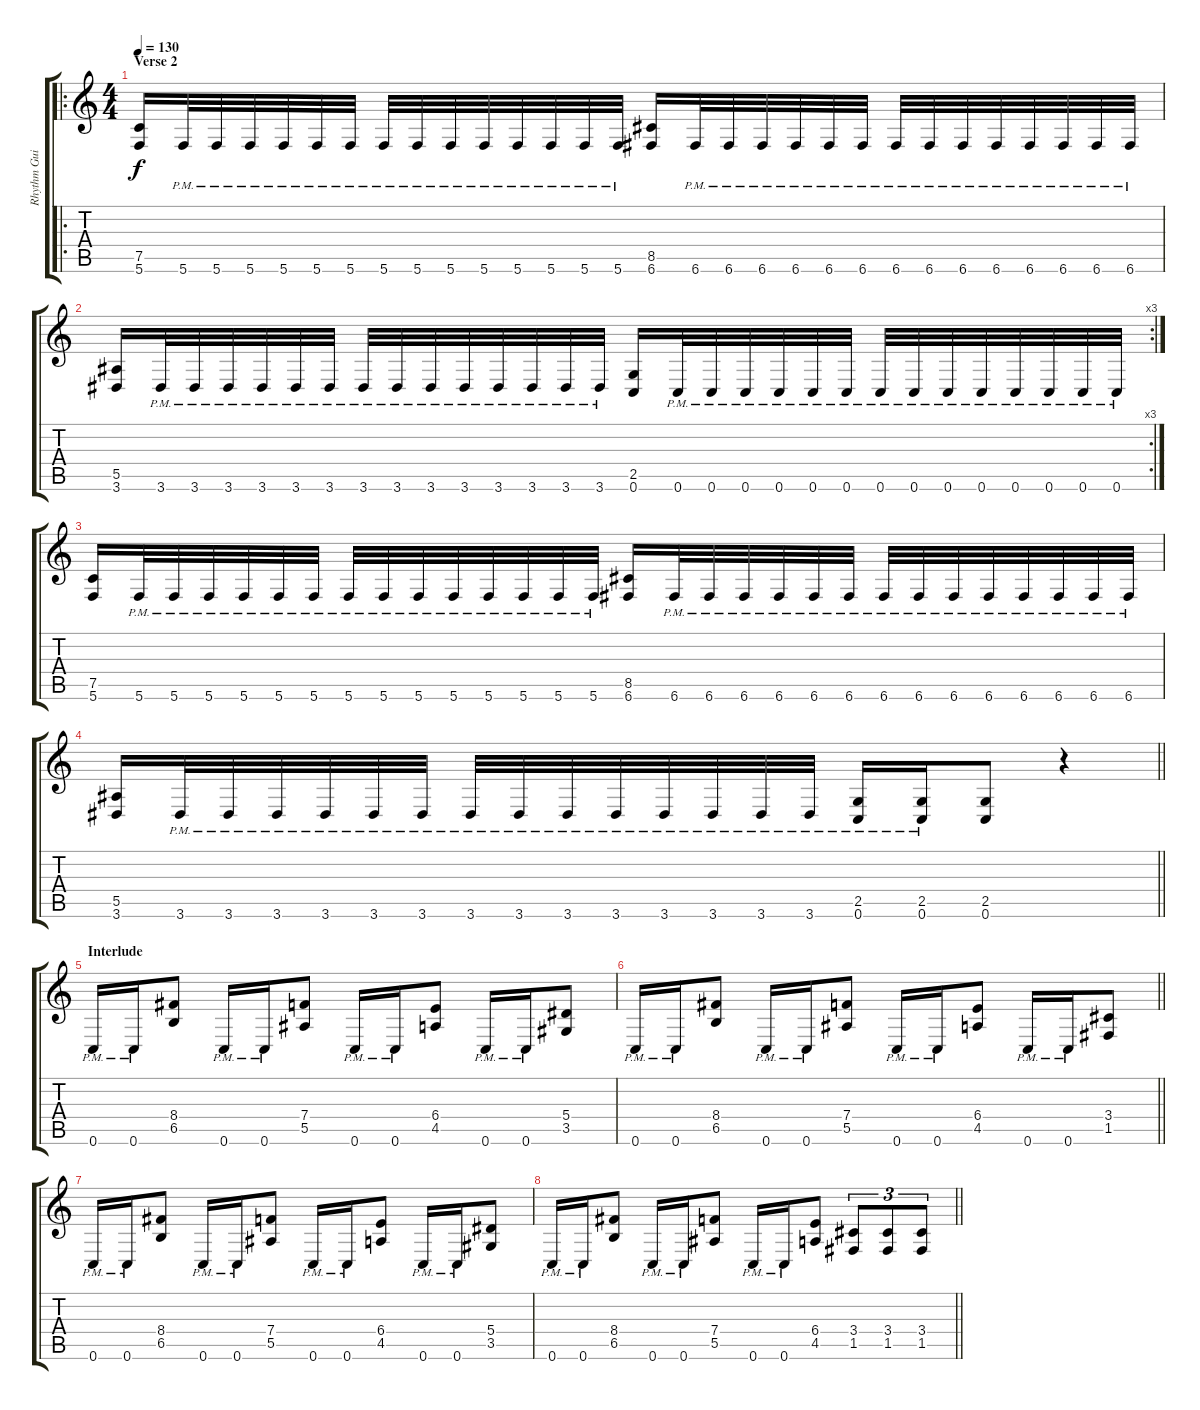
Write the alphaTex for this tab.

\track ("Rhythm Guitar" "Rhythm Gui") {instrument distortionguitar}
\staff {score tabs}
\tuning (C4 G3 Eb3 Bb2 F2 C2) {hide}
\ro
\ts (4 4)
\section ("" "Verse 2")
\tempo 130
\clef g2
\ks c
(7.5 5.6).16{dy f} 5.6{pm}.32 5.6{pm}.32 5.6{pm}.32 5.6{pm}.32 5.6{pm}.32 5.6{pm}.32 5.6{pm}.32 5.6{pm}.32 5.6{pm}.32 5.6{pm}.32 5.6{pm}.32 5.6{pm}.32 5.6{pm}.32 5.6{pm}.32 (8.5 6.6).16 6.6{pm}.32 6.6{pm}.32 6.6{pm}.32 6.6{pm}.32 6.6{pm}.32 6.6{pm}.32 6.6{pm}.32 6.6{pm}.32 6.6{pm}.32 6.6{pm}.32 6.6{pm}.32 6.6{pm}.32 6.6{pm}.32 6.6{pm}.32 |
\rc 3
(5.5 3.6).16 3.6{pm}.32 3.6{pm}.32 3.6{pm}.32 3.6{pm}.32 3.6{pm}.32 3.6{pm}.32 3.6{pm}.32 3.6{pm}.32 3.6{pm}.32 3.6{pm}.32 3.6{pm}.32 3.6{pm}.32 3.6{pm}.32 3.6{pm}.32 (2.5 0.6).16 0.6{pm}.32 0.6{pm}.32 0.6{pm}.32 0.6{pm}.32 0.6{pm}.32 0.6{pm}.32 0.6{pm}.32 0.6{pm}.32 0.6{pm}.32 0.6{pm}.32 0.6{pm}.32 0.6{pm}.32 0.6{pm}.32 0.6{pm}.32 |
(7.5 5.6).16 5.6{pm}.32 5.6{pm}.32 5.6{pm}.32 5.6{pm}.32 5.6{pm}.32 5.6{pm}.32 5.6{pm}.32 5.6{pm}.32 5.6{pm}.32 5.6{pm}.32 5.6{pm}.32 5.6{pm}.32 5.6{pm}.32 5.6{pm}.32 (8.5 6.6).16 6.6{pm}.32 6.6{pm}.32 6.6{pm}.32 6.6{pm}.32 6.6{pm}.32 6.6{pm}.32 6.6{pm}.32 6.6{pm}.32 6.6{pm}.32 6.6{pm}.32 6.6{pm}.32 6.6{pm}.32 6.6{pm}.32 6.6{pm}.32 |
\barLineRight lightlight
(5.5 3.6).16 3.6{pm}.32 3.6{pm}.32 3.6{pm}.32 3.6{pm}.32 3.6{pm}.32 3.6{pm}.32 3.6{pm}.32 3.6{pm}.32 3.6{pm}.32 3.6{pm}.32 3.6{pm}.32 3.6{pm}.32 3.6{pm}.32 3.6{pm}.32 (2.5{pm} 0.6{pm}).16 (2.5{pm} 0.6{pm}).16 (2.5 0.6).8 r.4 |
\section ("" "Interlude")
0.6{pm}.16 0.6{pm}.16 (8.4 6.5).8 0.6{pm}.16 0.6{pm}.16 (7.4 5.5).8 0.6{pm}.16 0.6{pm}.16 (6.4 4.5).8 0.6{pm}.16 0.6{pm}.16 (5.4 3.5).8 |
\barLineRight lightlight
0.6{pm}.16 0.6{pm}.16 (8.4 6.5).8 0.6{pm}.16 0.6{pm}.16 (7.4 5.5).8 0.6{pm}.16 0.6{pm}.16 (6.4 4.5).8 0.6{pm}.16 0.6{pm}.16 (3.4 1.5).8 |
0.6{pm}.16 0.6{pm}.16 (8.4 6.5).8 0.6{pm}.16 0.6{pm}.16 (7.4 5.5).8 0.6{pm}.16 0.6{pm}.16 (6.4 4.5).8 0.6{pm}.16 0.6{pm}.16 (5.4 3.5).8 |
\barLineRight lightlight
0.6{pm}.16 0.6{pm}.16 (8.4 6.5).8 0.6{pm}.16 0.6{pm}.16 (7.4 5.5).8 0.6{pm}.16 0.6{pm}.16 (6.4 4.5).8 (3.4 1.5).8{tu (3 2)} (3.4 1.5).8{tu (3 2)} (3.4 1.5).8{tu (3 2)}
